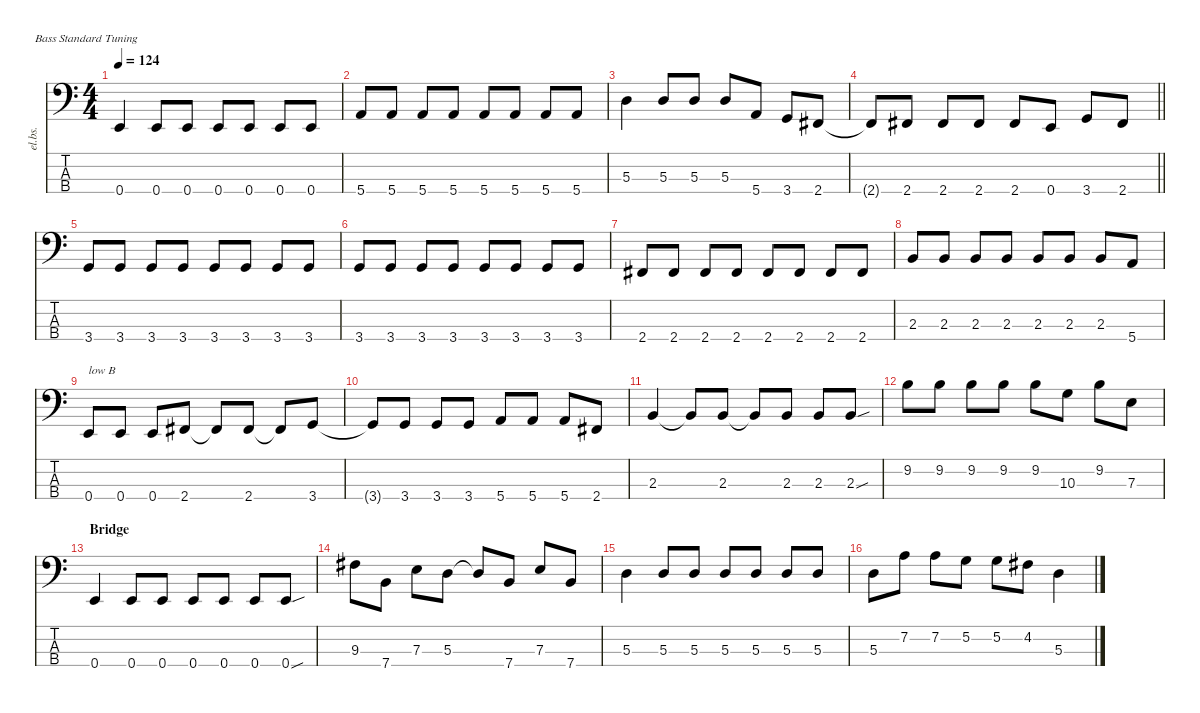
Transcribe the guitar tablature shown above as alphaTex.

\defaultSystemsLayout 4
\hideDynamics
\bracketExtendMode nobrackets
\track ("Electric Bass" "el.bs.") {mute instrument electricbassfinger}
\staff {score tabs}
\tuning (G2 D2 A1 E1)
\ts (4 4)
\tempo 124
\clef f4
\ks c
0.4.4{dy mf beam Up} 0.4.8{beam Up} 0.4.8{beam Up} 0.4.8{beam Up} 0.4.8{beam Up} 0.4.8{beam Up} 0.4.8{beam Up} |
5.4.8{beam Up} 5.4.8{beam Up} 5.4.8{beam Up} 5.4.8{beam Up} 5.4.8{beam Up} 5.4.8{beam Up} 5.4.8{beam Up} 5.4.8{beam Up} |
5.3.4{beam Down} 5.3.8{beam Up} 5.3.8{beam Up} 5.3.8{beam Up} 5.4.8{beam Up} 3.4.8{beam Up} 2.4{acc #}.8{beam Up} |
\barLineRight lightlight
2.4{t acc #}.8{beam Up} 2.4{acc #}.8{beam Up} 2.4{acc #}.8{beam Up} 2.4{acc #}.8{beam Up} 2.4{acc #}.8{beam Up} 0.4.8{beam Up} 3.4.8{beam Up} 2.4{acc #}.8{beam Up} |
3.4.8{beam Up} 3.4.8{beam Up} 3.4.8{beam Up} 3.4.8{beam Up} 3.4.8{beam Up} 3.4.8{beam Up} 3.4.8{beam Up} 3.4.8{beam Up} |
3.4.8{beam Up} 3.4.8{beam Up} 3.4.8{beam Up} 3.4.8{beam Up} 3.4.8{beam Up} 3.4.8{beam Up} 3.4.8{beam Up} 3.4.8{beam Up} |
2.4{acc #}.8{beam Up} 2.4{acc #}.8{beam Up} 2.4{acc #}.8{beam Up} 2.4{acc #}.8{beam Up} 2.4{acc #}.8{beam Up} 2.4{acc #}.8{beam Up} 2.4{acc #}.8{beam Up} 2.4{acc #}.8{beam Up} |
2.3.8{beam Up} 2.3.8{beam Up} 2.3.8{beam Up} 2.3.8{beam Up} 2.3.8{beam Up} 2.3.8{beam Up} 2.3.8{beam Up} 5.4.8{beam Up} |
0.4.8{txt "low B" beam Up} 0.4.8{beam Up} 0.4.8{beam Up} 2.4{acc #}.8{beam Up} 2.4{t acc #}.8{beam Up} 2.4{acc #}.8{beam Up} 2.4{t acc #}.8{beam Up} 3.4.8{beam Up} |
3.4{t}.8{beam Up} 3.4.8{beam Up} 3.4.8{beam Up} 3.4.8{beam Up} 5.4.8{beam Up} 5.4.8{beam Up} 5.4.8{beam Up} 2.4{acc #}.8{beam Up} |
2.3.4{beam Up} 2.3{t}.8{beam Up} 2.3.8{beam Up} 2.3{t}.8{beam Up} 2.3.8{beam Up} 2.3.8{beam Up} 2.3{sou}.8{beam Up} |
9.2.8{beam Down} 9.2.8{beam Down} 9.2.8{beam Down} 9.2.8{beam Down} 9.2.8{beam Down} 10.3.8{beam Down} 9.2.8{beam Down} 7.3.8{beam Down} |
\section ("" "Bridge")
0.4.4{beam Up} 0.4.8{beam Up} 0.4.8{beam Up} 0.4.8{beam Up} 0.4.8{beam Up} 0.4.8{beam Up} 0.4{sou}.8{beam Up} |
9.3{acc #}.8{beam Down} 7.4.8{beam Down} 7.3.8{beam Down} 5.3.8{beam Down} 5.3{t}.8{beam Up} 7.4.8{beam Up} 7.3.8{beam Up} 7.4.8{beam Up} |
5.3.4{beam Down} 5.3.8{beam Up} 5.3.8{beam Up} 5.3.8{beam Up} 5.3.8{beam Up} 5.3.8{beam Up} 5.3.8{beam Up} |
5.3.8{beam Down} 7.2.8{beam Down} 7.2.8{beam Down} 5.2.8{beam Down} 5.2.8{beam Down} 4.2{acc #}.8{beam Down} 5.3.4{beam Down}
